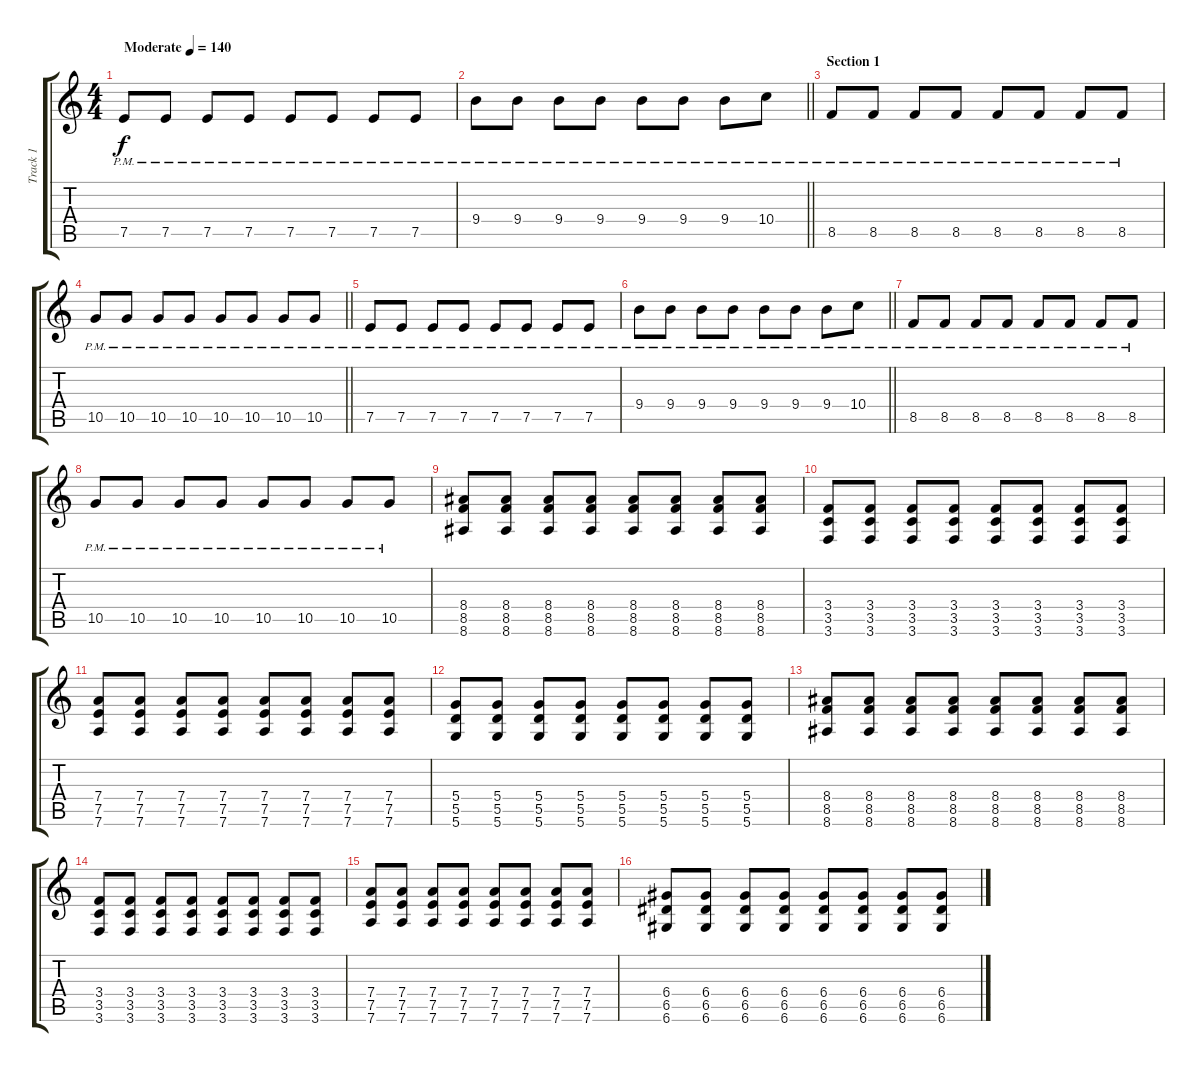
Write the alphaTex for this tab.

\track ("Track 1" "Track 1") {instrument distortionguitar}
\staff {score tabs}
\tuning (E4 B3 G3 D3 A2 D2) {hide}
\ts (4 4)
\tempo (140 "Moderate")
\clef g2
\ks c
7.5{pm}.8{dy f instrument distortionguitar} 7.5{pm}.8 7.5{pm}.8 7.5{pm}.8 7.5{pm}.8 7.5{pm}.8 7.5{pm}.8 7.5{pm}.8 |
\barLineRight lightlight
9.4{pm}.8 9.4{pm}.8 9.4{pm}.8 9.4{pm}.8 9.4{pm}.8 9.4{pm}.8 9.4{pm}.8 10.4{pm}.8 |
\section ("" "Section 1")
8.5{pm}.8 8.5{pm}.8 8.5{pm}.8 8.5{pm}.8 8.5{pm}.8 8.5{pm}.8 8.5{pm}.8 8.5{pm}.8 |
\barLineRight lightlight
10.5{pm}.8 10.5{pm}.8 10.5{pm}.8 10.5{pm}.8 10.5{pm}.8 10.5{pm}.8 10.5{pm}.8 10.5{pm}.8 |
7.5{pm}.8 7.5{pm}.8 7.5{pm}.8 7.5{pm}.8 7.5{pm}.8 7.5{pm}.8 7.5{pm}.8 7.5{pm}.8 |
\barLineRight lightlight
9.4{pm}.8 9.4{pm}.8 9.4{pm}.8 9.4{pm}.8 9.4{pm}.8 9.4{pm}.8 9.4{pm}.8 10.4{pm}.8 |
8.5{pm}.8 8.5{pm}.8 8.5{pm}.8 8.5{pm}.8 8.5{pm}.8 8.5{pm}.8 8.5{pm}.8 8.5{pm}.8 |
10.5{pm}.8 10.5{pm}.8 10.5{pm}.8 10.5{pm}.8 10.5{pm}.8 10.5{pm}.8 10.5{pm}.8 10.5{pm}.8 |
(8.4 8.5 8.6).8 (8.4 8.5 8.6).8 (8.4 8.5 8.6).8 (8.4 8.5 8.6).8 (8.4 8.5 8.6).8 (8.4 8.5 8.6).8 (8.4 8.5 8.6).8 (8.4 8.5 8.6).8 |
(3.4 3.5 3.6).8 (3.4 3.5 3.6).8 (3.4 3.5 3.6).8 (3.4 3.5 3.6).8 (3.4 3.5 3.6).8 (3.4 3.5 3.6).8 (3.4 3.5 3.6).8 (3.4 3.5 3.6).8 |
(7.4 7.5 7.6).8 (7.4 7.5 7.6).8 (7.4 7.5 7.6).8 (7.4 7.5 7.6).8 (7.4 7.5 7.6).8 (7.4 7.5 7.6).8 (7.4 7.5 7.6).8 (7.4 7.5 7.6).8 |
(5.4 5.5 5.6).8 (5.4 5.5 5.6).8 (5.4 5.5 5.6).8 (5.4 5.5 5.6).8 (5.4 5.5 5.6).8 (5.4 5.5 5.6).8 (5.4 5.5 5.6).8 (5.4 5.5 5.6).8 |
(8.4 8.5 8.6).8 (8.4 8.5 8.6).8 (8.4 8.5 8.6).8 (8.4 8.5 8.6).8 (8.4 8.5 8.6).8 (8.4 8.5 8.6).8 (8.4 8.5 8.6).8 (8.4 8.5 8.6).8 |
(3.4 3.5 3.6).8 (3.4 3.5 3.6).8 (3.4 3.5 3.6).8 (3.4 3.5 3.6).8 (3.4 3.5 3.6).8 (3.4 3.5 3.6).8 (3.4 3.5 3.6).8 (3.4 3.5 3.6).8 |
(7.4 7.5 7.6).8 (7.4 7.5 7.6).8 (7.4 7.5 7.6).8 (7.4 7.5 7.6).8 (7.4 7.5 7.6).8 (7.4 7.5 7.6).8 (7.4 7.5 7.6).8 (7.4 7.5 7.6).8 |
(6.4 6.5 6.6).8 (6.4 6.5 6.6).8 (6.4 6.5 6.6).8 (6.4 6.5 6.6).8 (6.4 6.5 6.6).8 (6.4 6.5 6.6).8 (6.4 6.5 6.6).8 (6.4 6.5 6.6).8
